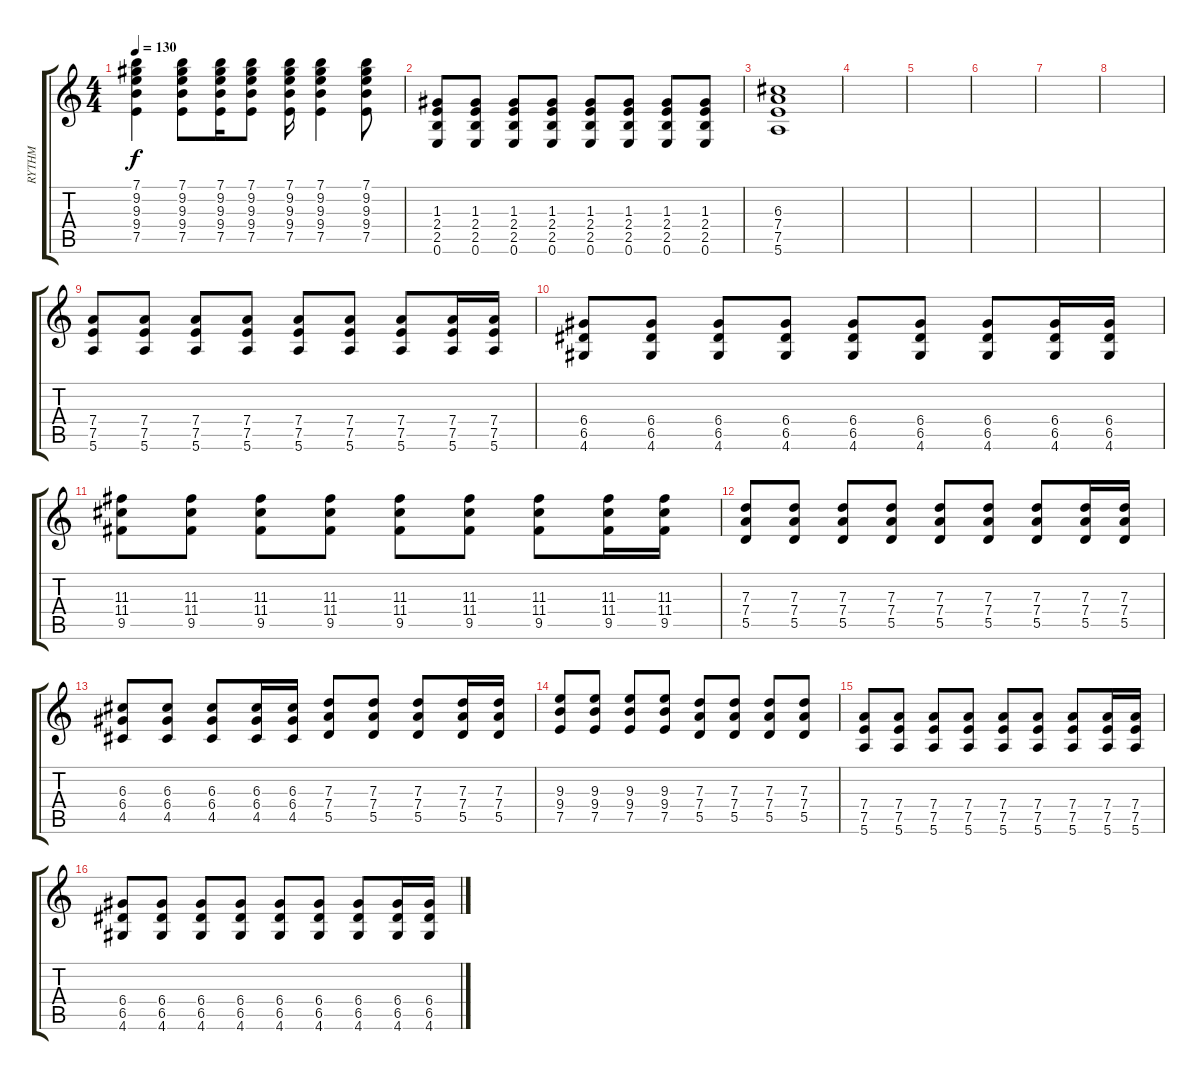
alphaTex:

\track ("RYTHM" "RYTHM") {instrument electricguitarclean}
\staff {score tabs}
\tuning (E4 B3 G3 D3 A2 E2) {hide}
\ts (4 4)
\tempo 130
\clef g2
\ks c
(7.1 9.2 9.3 9.4 7.5).4{dy f} (7.1 9.2 9.3 9.4 7.5).8 (7.1 9.2 9.3 9.4 7.5).16 (7.1 9.2 9.3 9.4 7.5).8 (7.1 9.2 9.3 9.4 7.5).16 (7.1 9.2 9.3 9.4 7.5).4 (7.1 9.2 9.3 9.4 7.5).8 |
(1.3 2.4 2.5 0.6).8 (1.3 2.4 2.5 0.6).8 (1.3 2.4 2.5 0.6).8 (1.3 2.4 2.5 0.6).8 (1.3 2.4 2.5 0.6).8 (1.3 2.4 2.5 0.6).8 (1.3 2.4 2.5 0.6).8 (1.3 2.4 2.5 0.6).8 |
(6.3 7.4 7.5 5.6).1 |
|
|
|
|
|
(7.4 7.5 5.6).8 (7.4 7.5 5.6).8 (7.4 7.5 5.6).8 (7.4 7.5 5.6).8 (7.4 7.5 5.6).8 (7.4 7.5 5.6).8 (7.4 7.5 5.6).8 (7.4 7.5 5.6).16 (7.4 7.5 5.6).16 |
(6.4 6.5 4.6).8 (6.4 6.5 4.6).8 (6.4 6.5 4.6).8 (6.4 6.5 4.6).8 (6.4 6.5 4.6).8 (6.4 6.5 4.6).8 (6.4 6.5 4.6).8 (6.4 6.5 4.6).16 (6.4 6.5 4.6).16 |
(11.3 11.4 9.5).8 (11.3 11.4 9.5).8 (11.3 11.4 9.5).8 (11.3 11.4 9.5).8 (11.3 11.4 9.5).8 (11.3 11.4 9.5).8 (11.3 11.4 9.5).8 (11.3 11.4 9.5).16 (11.3 11.4 9.5).16 |
(7.3 7.4 5.5).8 (7.3 7.4 5.5).8 (7.3 7.4 5.5).8 (7.3 7.4 5.5).8 (7.3 7.4 5.5).8 (7.3 7.4 5.5).8 (7.3 7.4 5.5).8 (7.3 7.4 5.5).16 (7.3 7.4 5.5).16 |
(6.3 6.4 4.5).8 (6.3 6.4 4.5).8 (6.3 6.4 4.5).8 (6.3 6.4 4.5).16 (6.3 6.4 4.5).16 (7.3 7.4 5.5).8 (7.3 7.4 5.5).8 (7.3 7.4 5.5).8 (7.3 7.4 5.5).16 (7.3 7.4 5.5).16 |
(9.3 9.4 7.5).8 (9.3 9.4 7.5).8 (9.3 9.4 7.5).8 (9.3 9.4 7.5).8 (7.3 7.4 5.5).8 (7.3 7.4 5.5).8 (7.3 7.4 5.5).8 (7.3 7.4 5.5).8 |
(7.4 7.5 5.6).8 (7.4 7.5 5.6).8 (7.4 7.5 5.6).8 (7.4 7.5 5.6).8 (7.4 7.5 5.6).8 (7.4 7.5 5.6).8 (7.4 7.5 5.6).8 (7.4 7.5 5.6).16 (7.4 7.5 5.6).16 |
(6.4 6.5 4.6).8 (6.4 6.5 4.6).8 (6.4 6.5 4.6).8 (6.4 6.5 4.6).8 (6.4 6.5 4.6).8 (6.4 6.5 4.6).8 (6.4 6.5 4.6).8 (6.4 6.5 4.6).16 (6.4 6.5 4.6).16
